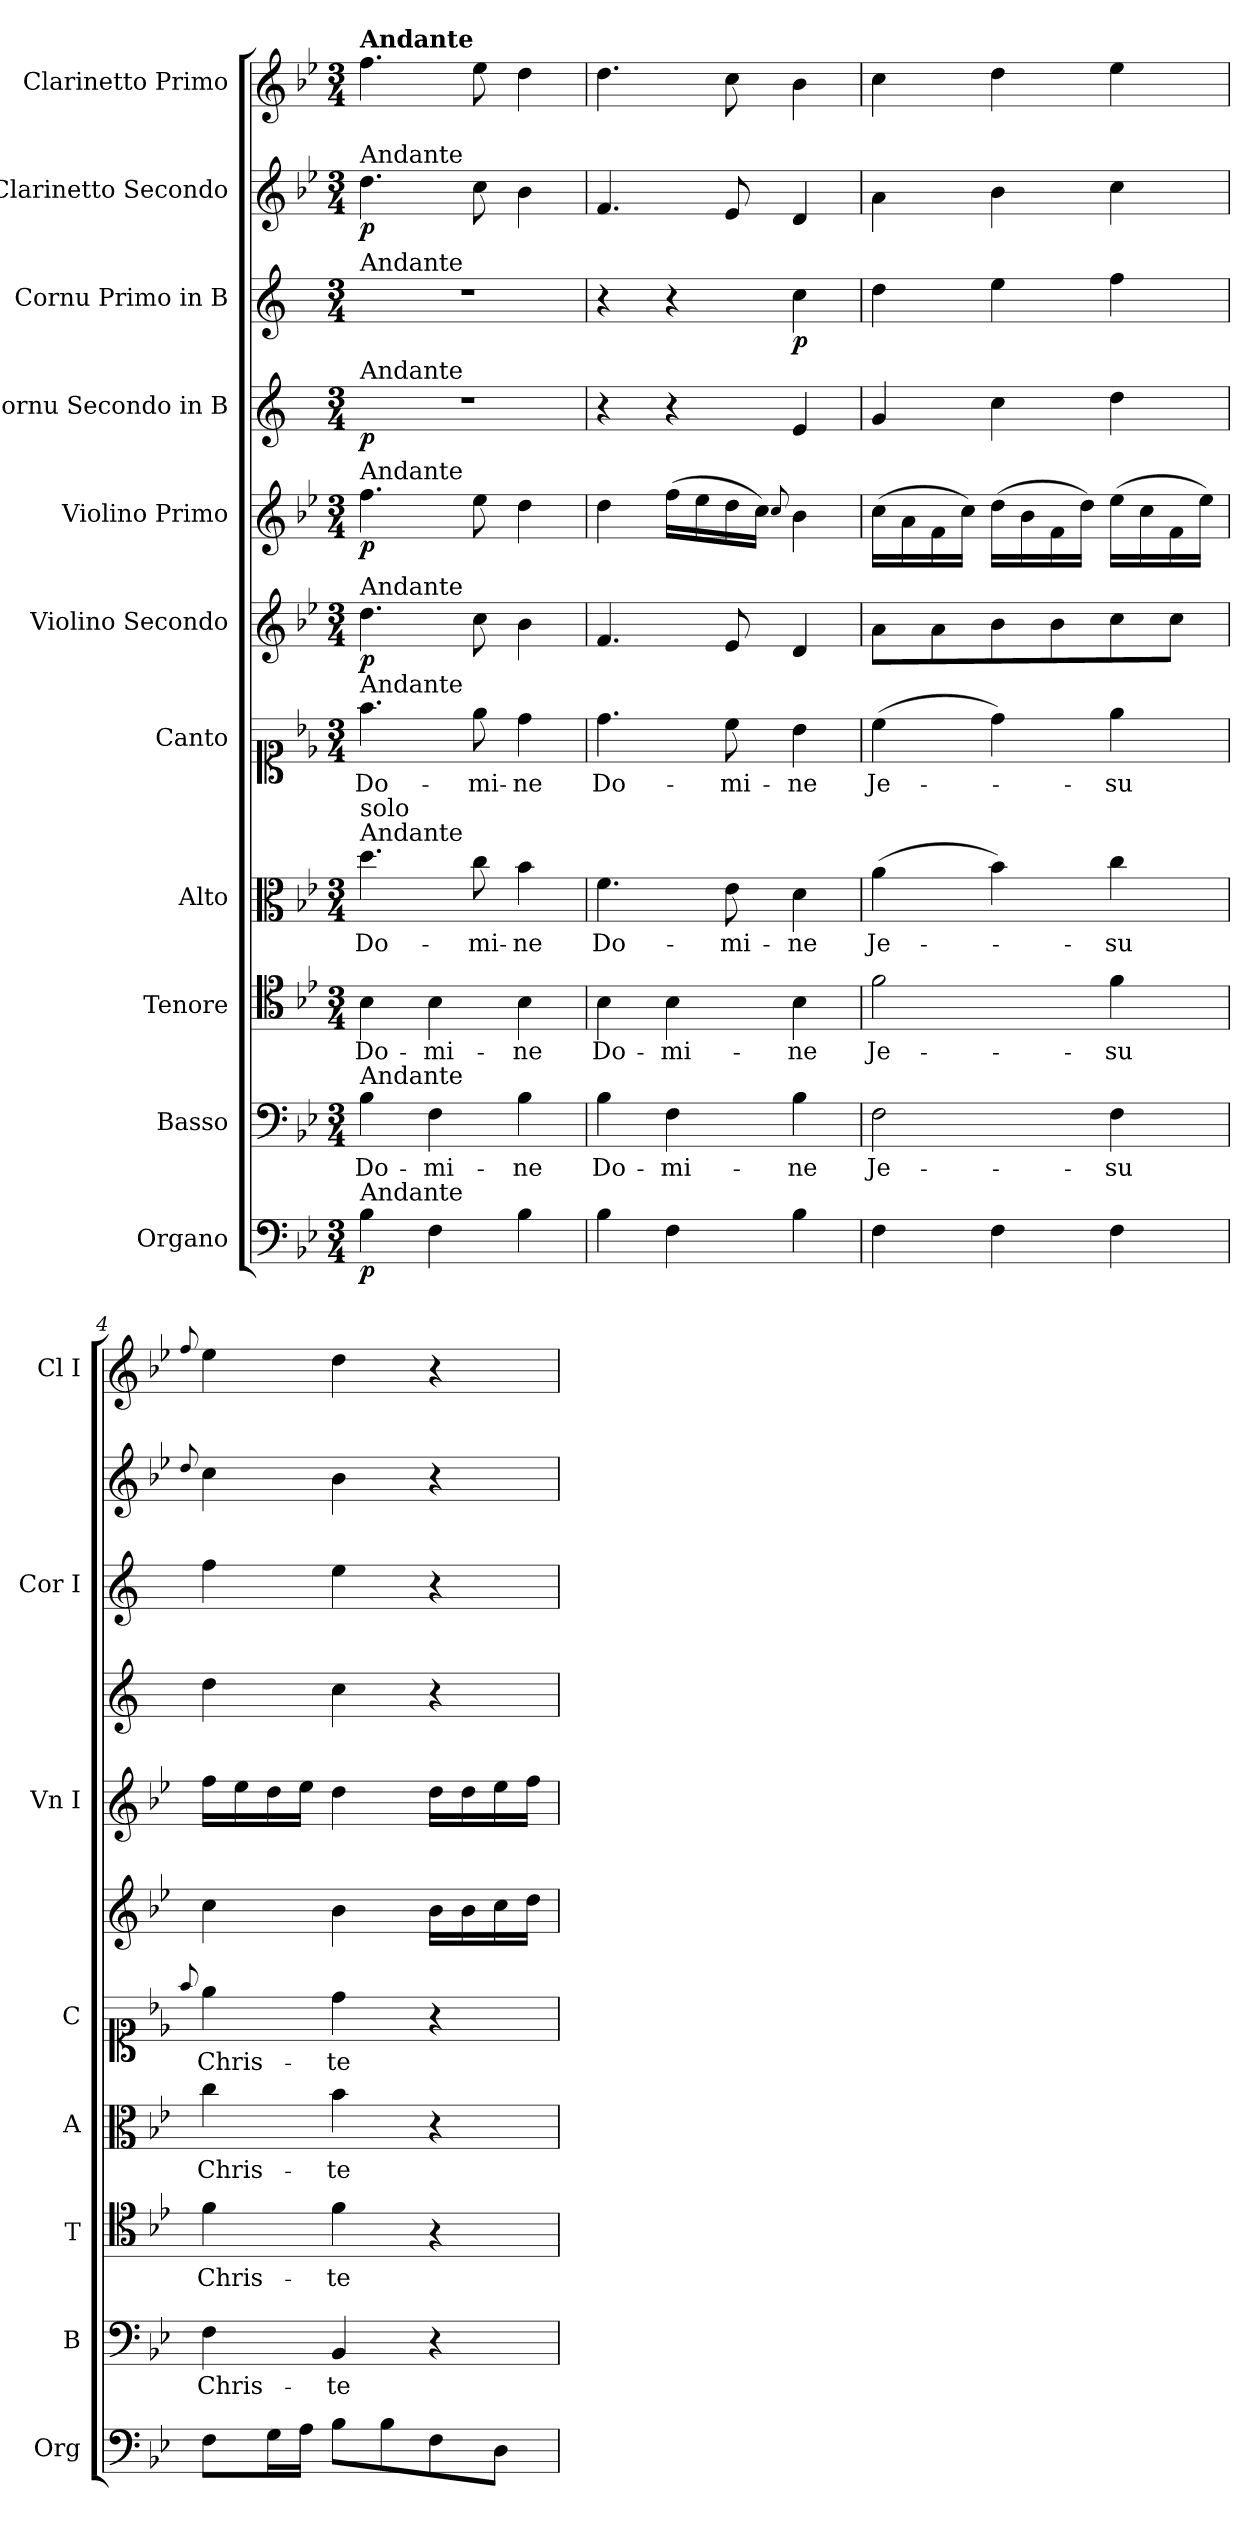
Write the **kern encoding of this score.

**kern	**dynam	**kern	**text	**kern	**text	**kern	**text	**kern	**text	**kern	**dynam	**kern	**dynam	**kern	**dynam	**kern	**dynam	**kern	**dynam	**kern
*part11	*part11	*part10	*part10	*part9	*part9	*part8	*part8	*part7	*part7	*part6	*part6	*part5	*part5	*part4	*part4	*part3	*part3	*part2	*part2	*part1
*staff11	*staff11	*staff10	*staff10	*staff9	*staff9	*staff8	*staff8	*staff7	*staff7	*staff6	*staff6	*staff5	*staff5	*staff4	*staff4	*staff3	*staff3	*staff2	*staff2	*staff1
*I"Organo	*	*I"Basso	*	*I"Tenore	*	*I"Alto	*	*I"Canto	*	*I"Violino Secondo	*	*I"Violino Primo	*	*I"Cornu Secondo in B	*	*I"Cornu Primo in B	*	*I"Clarinetto Secondo	*	*I"Clarinetto Primo
*I'Org	*	*I'B	*	*I'T	*	*I'A	*	*I'C	*	*	*	*I'Vn I	*	*	*	*I'Cor I	*	*	*	*I'Cl I
*clefF4	*	*clefF4	*	*clefC4	*	*clefC3	*	*clefC1	*	*clefG2	*	*clefG2	*	*clefG2	*	*clefG2	*	*clefG2	*	*clefG2
*	*	*	*	*	*	*	*	*	*	*	*	*	*	*ITrd1c2	*	*ITrd1c2	*	*	*	*
*k[b-e-]	*	*k[b-e-]	*	*k[b-e-]	*	*k[b-e-]	*	*k[b-e-]	*	*k[b-e-]	*	*k[b-e-]	*	*k[b-e-]	*	*k[b-e-]	*	*k[b-e-]	*	*k[b-e-]
*B-:	*	*B-:	*	*B-:	*	*B-:	*	*B-:	*	*B-:	*	*B-:	*	*	*	*	*	*B-:	*	*B-:
*M3/4	*	*M3/4	*	*M3/4	*	*M3/4	*	*M3/4	*	*M3/4	*	*M3/4	*	*M3/4	*	*M3/4	*	*M3/4	*	*M3/4
=1	=1	=1	=1	=1	=1	=1	=1	=1	=1	=1	=1	=1	=1	=1	=1	=1	=1	=1	=1	=1
!	!	!	!	!	!	!	!	!	!	!	!	!	!	!	!	!	!	!	!	!LO:TX:a:B:t=Andante
!	!	!	!	!	!	!	!	!	!	!	!	!	!	!	!	!	!	!LO:TX:a:t=Andante	!	!
!	!	!	!	!	!	!	!	!	!	!	!	!	!	!	!	!LO:TX:a:t=Andante	!	!	!	!
!	!	!	!	!	!	!	!	!	!	!	!	!	!	!LO:TX:a:t=Andante	!	!	!	!	!	!
!	!	!	!	!	!	!	!	!	!	!	!	!LO:TX:a:t=Andante	!	!	!	!	!	!	!	!
!	!	!	!	!	!	!	!	!	!	!LO:TX:a:t=Andante	!	!	!	!	!	!	!	!	!	!
!	!	!	!	!	!	!	!	!LO:TX:a:t=Andante	!	!	!	!	!	!	!	!	!	!	!	!
!	!	!	!	!	!	!LO:TX:a:t=Andante	!	!	!	!	!	!	!	!	!	!	!	!	!	!
!	!	!	!	!	!	!LO:TX:a:t=solo	!	!	!	!	!	!	!	!	!	!	!	!	!	!
!	!	!LO:TX:a:t=Andante	!	!	!	!	!	!	!	!	!	!	!	!	!	!	!	!	!	!
!LO:TX:a:t=Andante	!	!	!	!	!	!	!	!	!	!	!	!	!	!	!	!	!	!	!	!
4B-	p	4B-	Do-	4B-	Do-	4.dd	Do-	4.ff	Do-	4.dd	p	4.ff	p	2.r	p	2.r	.	4.dd	p	4.ff
4F	.	4F	-mi-	4B-	-mi-	.	.	.	.	.	.	.	.	.	.	.	.	.	.	.
.	.	.	.	.	.	8cc	-mi-	8ee-	-mi-	8cc	.	8ee-	.	.	.	.	.	8cc	.	8ee-
4B-	.	4B-	-ne	4B-	-ne	4b-	-ne	4dd	-ne	4b-	.	4dd	.	.	.	.	.	4b-	.	4dd
=2	=2	=2	=2	=2	=2	=2	=2	=2	=2	=2	=2	=2	=2	=2	=2	=2	=2	=2	=2	=2
4B-	.	4B-	Do-	4B-	Do-	4.f	Do-	4.dd	Do-	4.f	.	4dd	.	4r	.	4r	.	4.f	.	4.dd
4F	.	4F	-mi-	4B-	-mi-	.	.	.	.	.	.	(>16ffLL	.	4r	.	4r	.	.	.	.
.	.	.	.	.	.	.	.	.	.	.	.	16ee-	.	.	.	.	.	.	.	.
.	.	.	.	.	.	8e-	-mi-	8cc	-mi-	8e-	.	16dd	.	.	.	.	.	8e-	.	8cc
.	.	.	.	.	.	.	.	.	.	.	.	16ccJJ)	.	.	.	.	.	.	.	.
.	.	.	.	.	.	.	.	.	.	.	.	8qqcc/	.	.	.	.	.	.	.	.
4B-	.	4B-	-ne	4B-	-ne	4d	-ne	4b-	-ne	4d	.	4b-	.	4d	.	4b-	p	4d	.	4b-
=3	=3	=3	=3	=3	=3	=3	=3	=3	=3	=3	=3	=3	=3	=3	=3	=3	=3	=3	=3	=3
4F	.	2F	Je-	2f	Je-	(>4a	Je-	(>4cc	Je-	8aL	.	(>16cc\LL	.	4f	.	4cc	.	4a\	.	4cc
.	.	.	.	.	.	.	.	.	.	.	.	16a	.	.	.	.	.	.	.	.
.	.	.	.	.	.	.	.	.	.	8a	.	16f	.	.	.	.	.	.	.	.
.	.	.	.	.	.	.	.	.	.	.	.	16ccJJ)	.	.	.	.	.	.	.	.
4F	.	.	.	.	.	4b-)	.	4dd)	.	8b-	.	(>16dd\LL	.	4b-	.	4dd	.	4b-	.	4dd
.	.	.	.	.	.	.	.	.	.	.	.	16b-	.	.	.	.	.	.	.	.
.	.	.	.	.	.	.	.	.	.	8b-	.	16f	.	.	.	.	.	.	.	.
.	.	.	.	.	.	.	.	.	.	.	.	16ddJJ)	.	.	.	.	.	.	.	.
4F	.	4F	-su	4f	-su	4cc	-su	4ee-	-su	8cc	.	(>16ee-LL	.	4cc	.	4ee-	.	4cc	.	4ee-
.	.	.	.	.	.	.	.	.	.	.	.	16cc	.	.	.	.	.	.	.	.
.	.	.	.	.	.	.	.	.	.	8ccJ	.	16f	.	.	.	.	.	.	.	.
.	.	.	.	.	.	.	.	.	.	.	.	16ee-JJ)	.	.	.	.	.	.	.	.
=4	=4	=4	=4	=4	=4	=4	=4	=4	=4	=4	=4	=4	=4	=4	=4	=4	=4	=4	=4	=4
.	.	.	.	.	.	.	.	8qqff/	.	.	.	.	.	.	.	.	.	8qqdd/	.	8qqff/
8FL	.	4F	Chris-	4f	Chris-	4cc	Chris-	4ee-	Chris-	4cc	.	16ffLL	.	4cc	.	4ee-	.	4cc	.	4ee-
.	.	.	.	.	.	.	.	.	.	.	.	16ee-	.	.	.	.	.	.	.	.
16GL	.	.	.	.	.	.	.	.	.	.	.	16dd	.	.	.	.	.	.	.	.
16AJJ	.	.	.	.	.	.	.	.	.	.	.	16ee-JJ	.	.	.	.	.	.	.	.
8B-L	.	4BB-	-te	4f	-te	4b-	-te	4dd	-te	4b-	.	4dd	.	4b-	.	4dd	.	4b-	.	4dd
8B-	.	.	.	.	.	.	.	.	.	.	.	.	.	.	.	.	.	.	.	.
8F	.	4r	.	4r	.	4r	.	4r	.	16b-LL	.	16ddLL	.	4r	.	4r	.	4r	.	4r
.	.	.	.	.	.	.	.	.	.	16b-	.	16dd	.	.	.	.	.	.	.	.
8DJ	.	.	.	.	.	.	.	.	.	16cc	.	16ee-	.	.	.	.	.	.	.	.
.	.	.	.	.	.	.	.	.	.	16ddJJ	.	16ffJJ	.	.	.	.	.	.	.	.
=	=	=	=	=	=	=	=	=	=	=	=	=	=	=	=	=	=	=	=	=
*-	*-	*-	*-	*-	*-	*-	*-	*-	*-	*-	*-	*-	*-	*-	*-	*-	*-	*-	*-	*-
